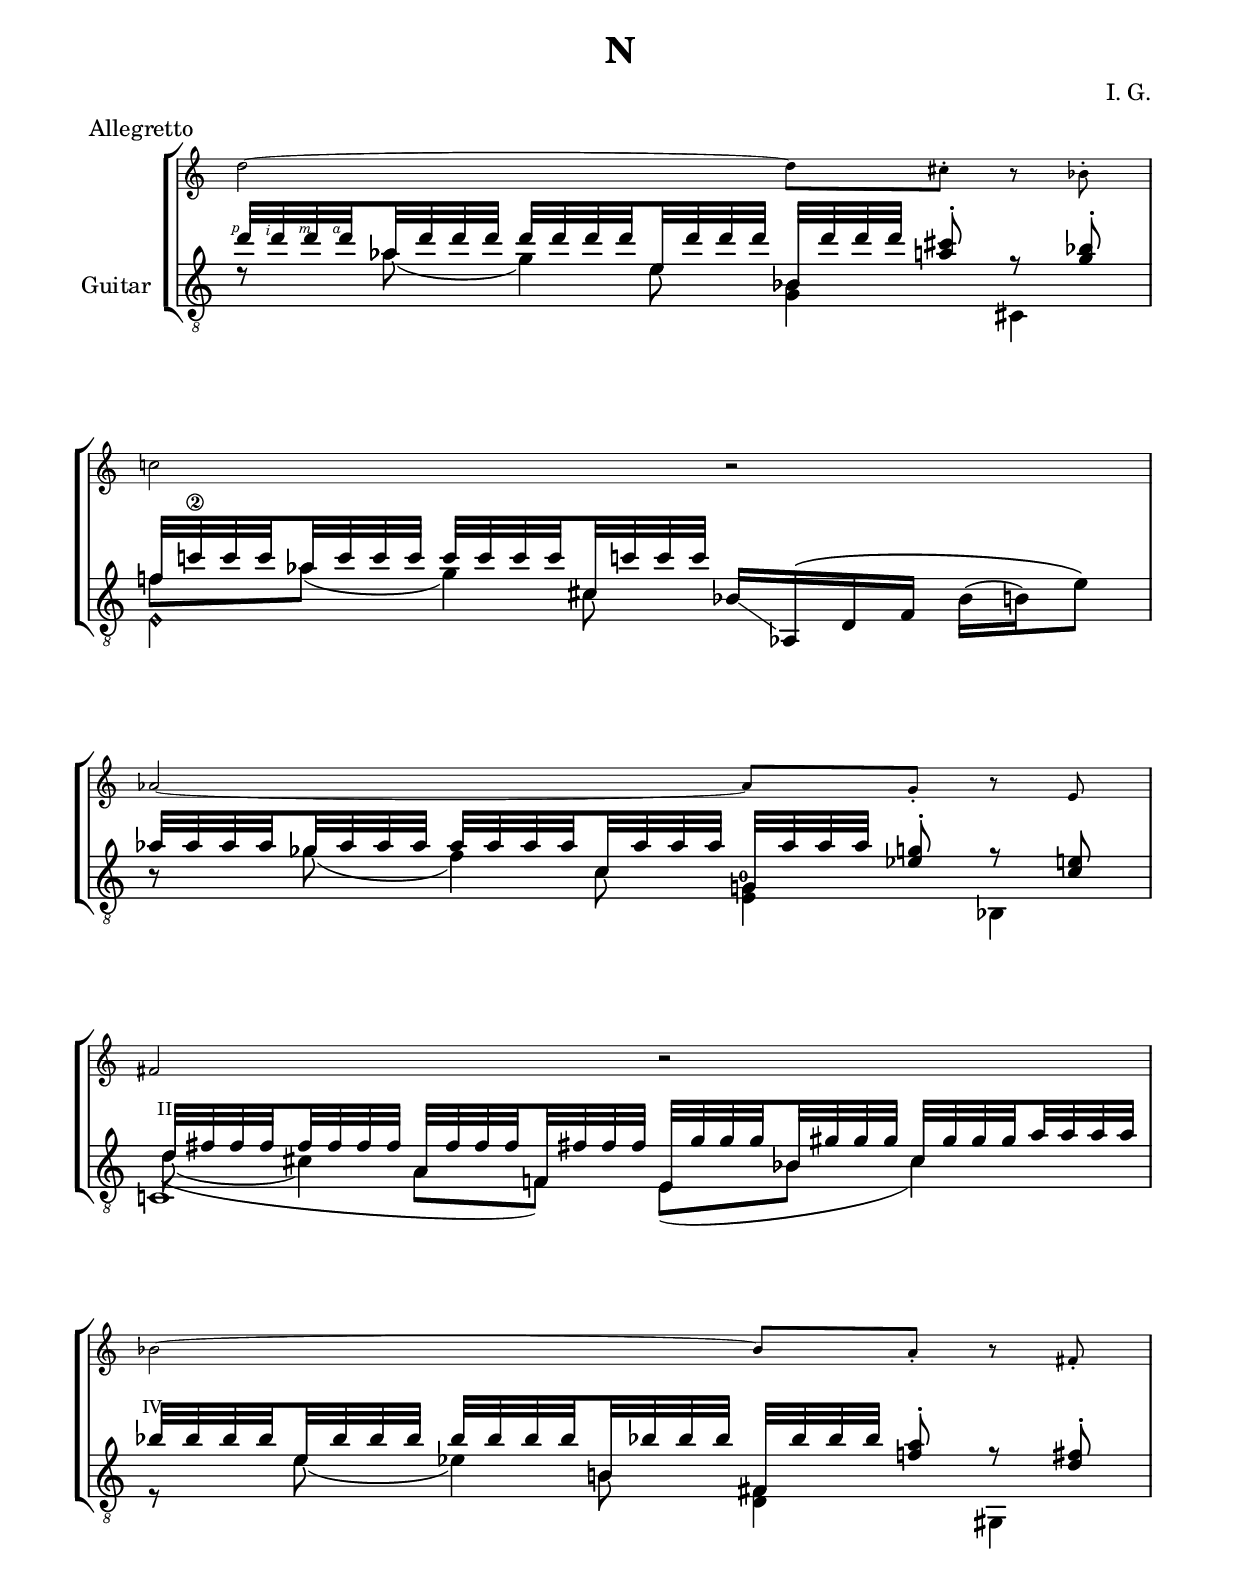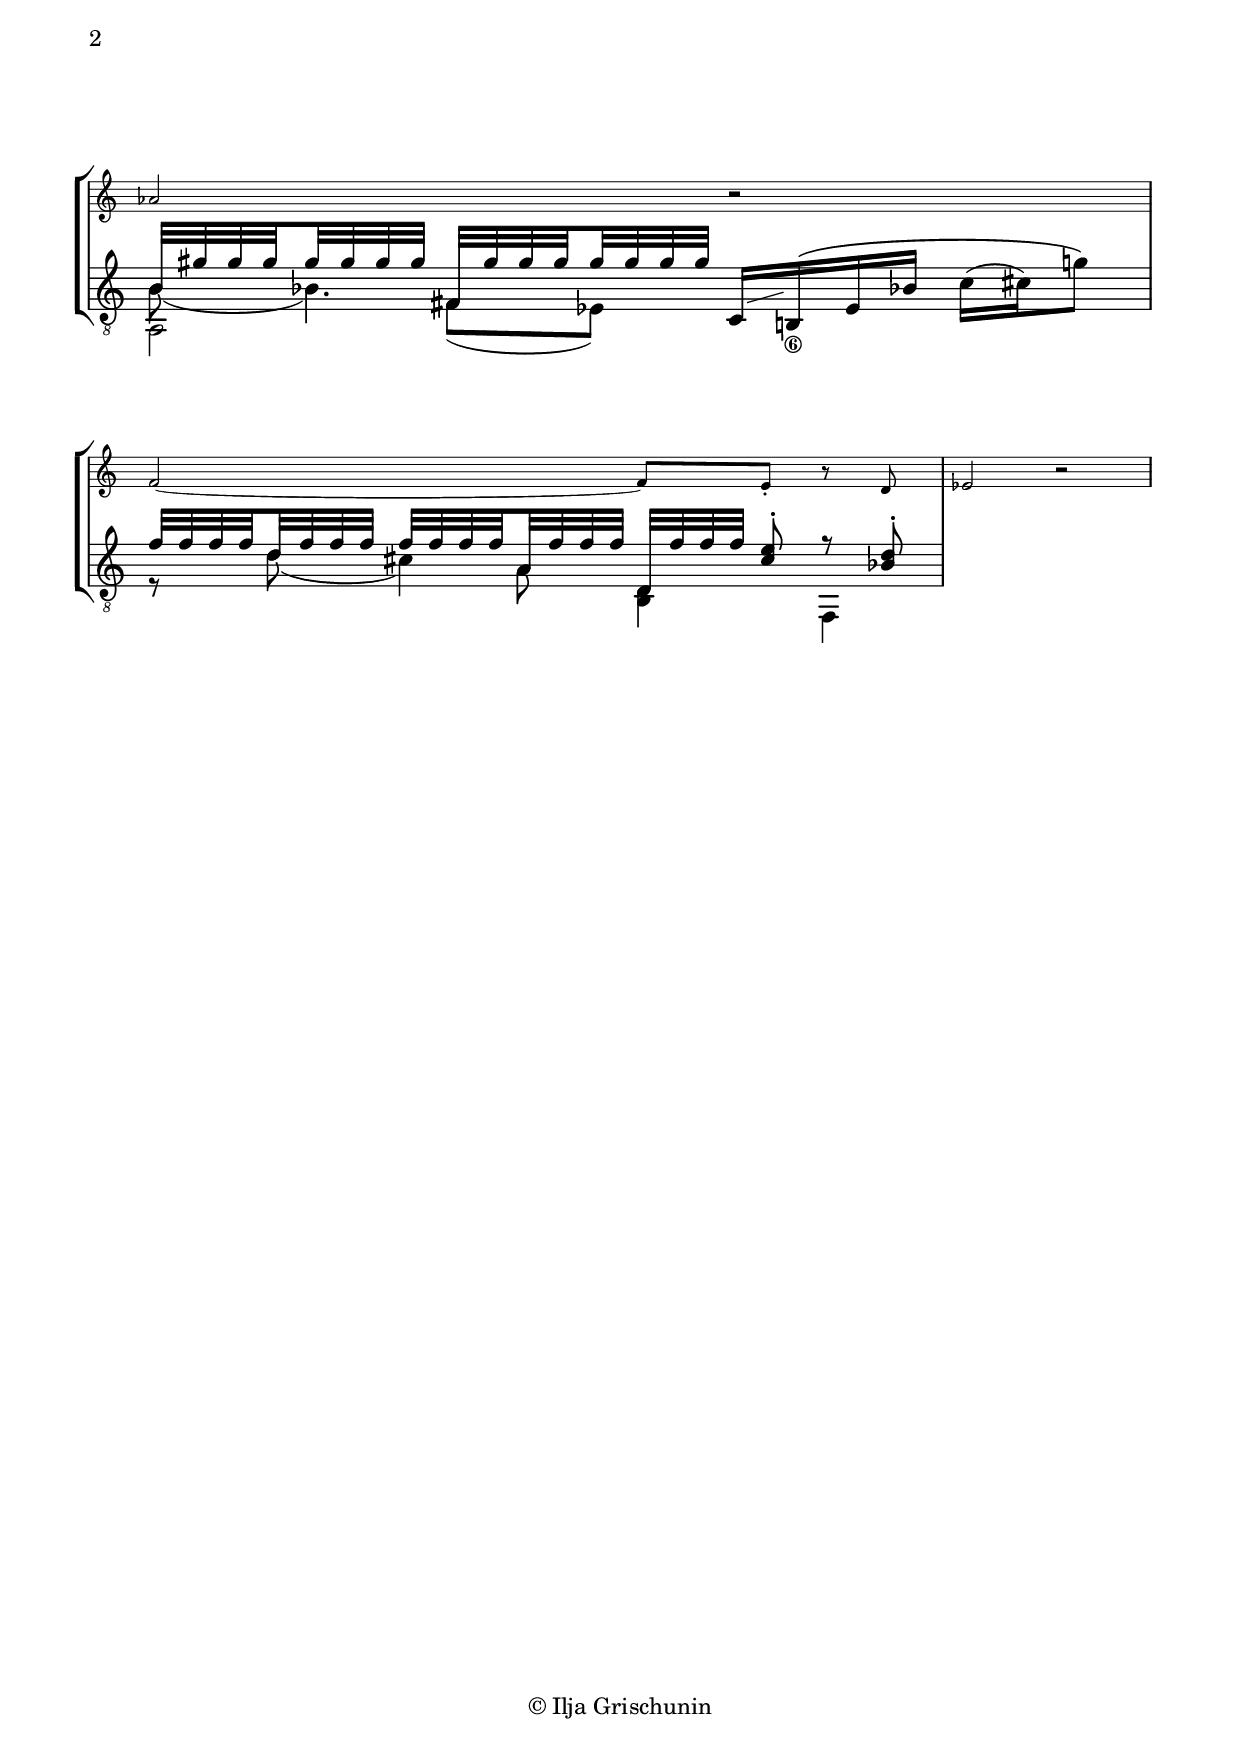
\version "2.19.15"

\language "deutsch"

\header {
  title = "N"
  meter = "Allegretto"
  composer = "I. G."
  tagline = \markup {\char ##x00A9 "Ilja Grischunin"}
}

\paper {
  #(set-paper-size "a4")
  top-markup-spacing.basic-distance = 5
  markup-system-spacing.basic-distance = 15
  top-system-spacing.basic-distance = 20
  system-system-spacing.basic-distance = 20
  score-system-spacing.basic-distance = 20
  last-bottom-spacing.basic-distance = 25

  %two-sided = ##t
  %inner-margin = 25
  %outer-margin = 15
  left-margin = 15
  right-margin = 15
}

\layout {
  \context {
    \Voice
    \override Glissando.thickness = #1.5
    \override Glissando.gap = #0.1
  }
  \context {
    \Score
    \remove "Bar_number_engraver"
  }
}
%%%%%%%%%%%%%%%%%%%%%%%%%%%%%%%%%%%%%%
#(define RH rightHandFinger)

xLV = #(define-music-function (parser location further) (number?) #{
  \once \override LaissezVibrerTie.X-extent = #'(0 . 0)
  \once \override LaissezVibrerTie.details.note-head-gap = #(/
                                                             further -2)
  \once \override LaissezVibrerTie.extra-offset = #(cons (/
                                                          further 2) 0)
         #})

stringNumberSpanner =
#(define-music-function (parser location StringNumber) (string?)
   #{
     \override TextSpanner.font-size = #-5
     \override TextSpanner.dash-fraction = #0.3
     \override TextSpanner.dash-period = #1.5
     \override TextSpanner.bound-details.right.arrow = ##t
     \override TextSpanner.arrow-width = #0.2
     \override TextSpanner.arrow-length = #0.7
     \override TextSpanner.bound-details.left.stencil-align-dir-y = #CENTER
     \override TextSpanner.bound-details.left.text = \markup { \circle \number #StringNumber }
   #})

stringNumSpan =
#(define-music-function (parser location StringNumber) (string?)
   #{
     \override TextSpanner.font-size = #-5
     \override TextSpanner.dash-fraction = #0.3
     \override TextSpanner.dash-period = #1.5
     %\override TextSpanner.bound-details.right.arrow = ##t
     %\override TextSpanner.arrow-width = #0.2
     %\override TextSpanner.arrow-length = #0.7
     \override TextSpanner.bound-details.left.stencil-align-dir-y = #CENTER
     \override TextSpanner.bound-details.left.text = \markup { \circle \number #StringNumber }
   #})

%%%%%%%%%%%%%%%%%%%%%%%%%%%%%%%%%%%%%%

global = {
  %\key d \major
  \time 4/4
  \override Staff.TimeSignature.stencil = ##f
}

ossia = \relative {
  \set Staff.fontSize = #-3
  \override Staff.StaffSymbol.staff-space = #(magstep -3)
  \override Staff.StaffSymbol.thickness = #(magstep -3)
  \global
  d''2~ d8 cis-. r   b-. c!2 r as~ as8 g-. r e fis2 r
  b~    b8   a-. r fis-. as2 r f~   f8 e-. r d  es2 r
  %a8 c-. r es h2~ h8
}

classicalGuitar = \relative {
  \global
  <<
    {
      \set subdivideBeams = ##t
      \set baseMoment = #(ly:make-moment 1/8)
      \set beatStructure = #'(2 2 2 2)
      \override StrokeFinger.extra-offset = #'(-2.3 . 0.8)
      d''32\RH #1 d\RH #2 d\RH #3 d\RH #4 as d d d d d d d e, d' d d
      b, d' d d <a cis>8-.\noBeam r <g b>-.
    }
    \\
    {
      d8\rest as'( g4) <g, b>4 cis,
    }
    \\
    {
      \voiceTwo
      s4. e'8 s2
    }
  >>
  <<
    {
      f!32 c'!\2 c c as c c c c c c c cis, c'! c c
    }
    \\
    {
      f,8 as( g4)
    }
    \\
    {
      \voiceTwo
      s4. cis,8
    }
    \\
    {
      \voiceTwo
      e,4\harmonic s
    }
  >>
  b'16-\markup {
    \postscript #"1.2 2.2 moveto 3.6 -2.5 rlineto stroke"
  } as,\( d f b( h) e8\)
  <<
    {
      \set subdivideBeams = ##t
      \set baseMoment = #(ly:make-moment 1/8)
      \set beatStructure = #'(2 2 2 2)
      as32 as as as ges as as as as as as as c, as' as as
      g, as' as as <es g>8-.\noBeam r <c e>
    }
    \\
    {
      h8\rest ges'( f4)
      \once\override Fingering.extra-offset = #'(-0.5 . -3)
      <e, g!-0>4 b
    }
    \\
    {
      \voiceTwo
      s4. c'8 s2
    }
  >>
  <<
    {
      \override TextScript.font-size = -2
      \once\override TextScript.extra-offset = #'(-0.5 . -1.5)
      d32^"II" fis fis fis fis fis fis fis
      a, fis' fis fis f,! fis'! fis fis
      e, g' g g b, gis' gis gis cis, gis' gis gis a a a a
    }
    \\
    {
      d,8( cis4) s8
    }
    \\
    {
      \voiceTwo
      \hideNotes
      \shape #'((0.8 . 0.3) (0 . 0) (0 . 0) (0 . 0)) Slur
      d4(\unHideNotes a8 f) e( b' cis4)
    }
    \\
    {
      \voiceTwo
      c,!1
    }
  >>
  <<
    {
      \once\override TextScript.extra-offset = #'(-0.7 . -1.5)
      b''32^"IV" b b b e, b' b b b b b b h,! b'! b b
      fis, b' b b <f! a>8-.\noBeam r <d fis>-.
    }
    \\
    {
      r8 e( es4) <d, fis> gis,
    }
    \\
    {
      \voiceTwo
      s4. h'8 s2
    }
  >>
  <<
    {
      h32 gis' gis gis gis gis gis gis fis, gis' gis gis gis gis gis gis
    }
    \\
    {
      h,8( b4.)
    }
    \\
    {
      \voiceTwo
      s4 fis8( es)
    }
    \\
    {
      \voiceTwo
      a,2
    }
  >>
  c16-\markup {
    \postscript #"1.7 1.2 moveto 3.5 1 rlineto stroke"
  } h!_\6\( es b'! c( cis) g'8\)
  <<
    {
      \set subdivideBeams = ##t
      \set baseMoment = #(ly:make-moment 1/8)
      \set beatStructure = #'(2 2 2 2)
      f32 f f f d f f f f f f f a, f' f f
      d, f' f f <cis e>8-.\noBeam r <b d>-.
    }
    \\
    {
      r8 d( cis4) <h, d> f
    }
    \\
    {
      \voiceTwo
      s4. a'8 s2
    }
  >>
}

%%%%%%%%%%%%%%%%%%%%%%%%%%%%%%%%%%%%%%
\score {
  \new StaffGroup<<

    \new Staff \ossia

    \new Staff \with {
      instrumentName = "Guitar"
    }
    {
      \clef "treble_8" \classicalGuitar
    }

  >>
}
